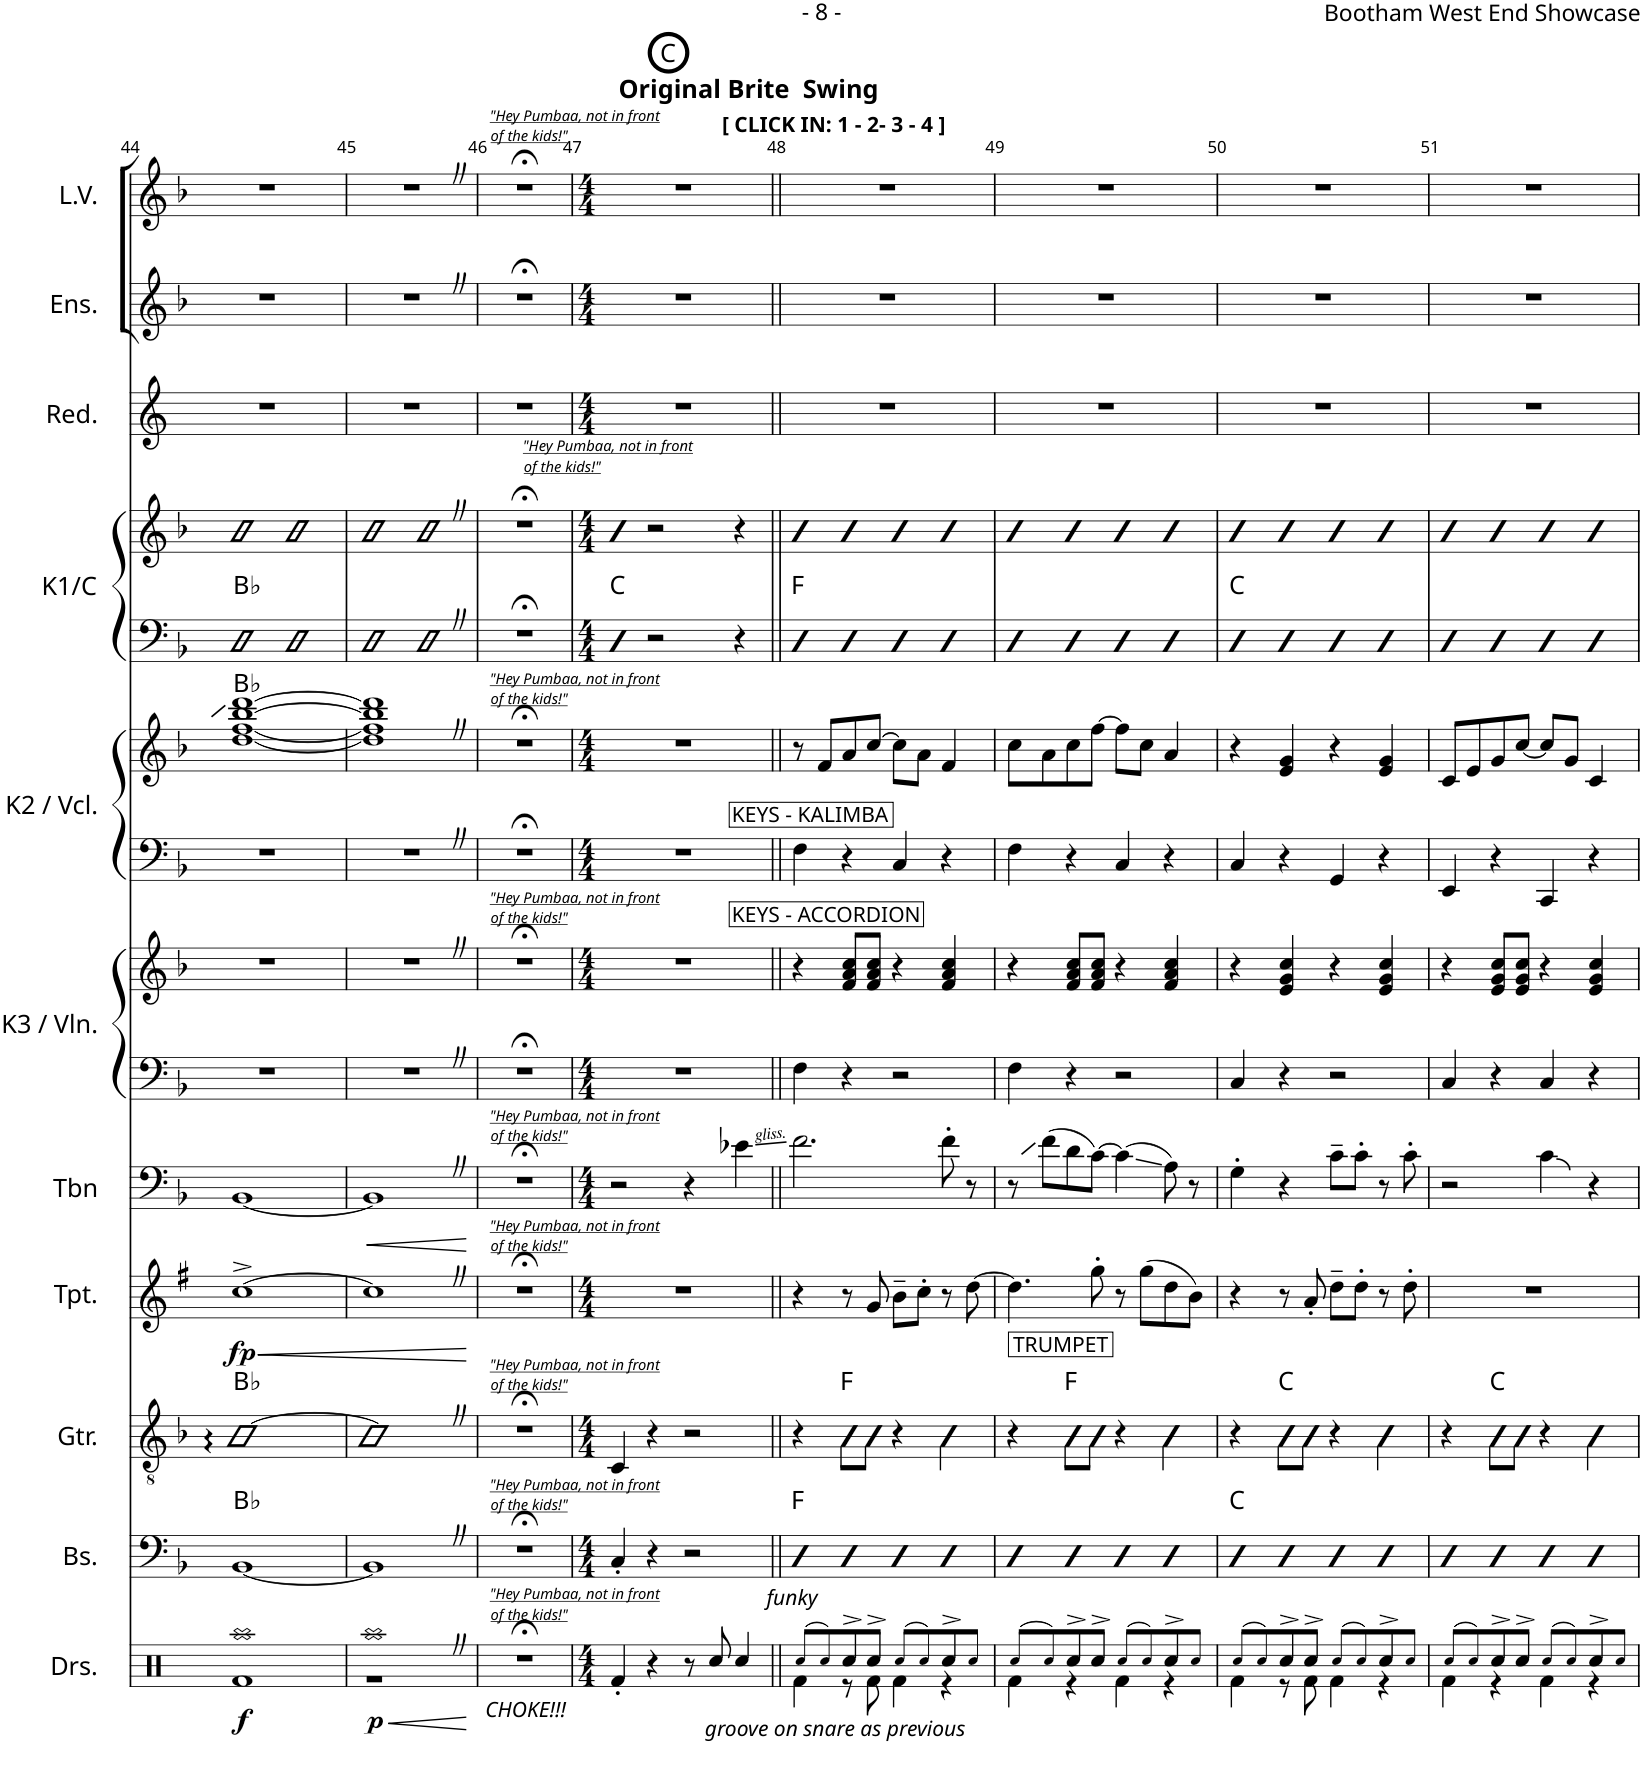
**kern	**dynam	**kern	**harte	**kern	**harte	**kern	**dynam	**kern	**dynam	**kern	**kern	**kern	**kern	**harte	**kern	**kern	**harte	**kern	**kern	**kern
*part11	*part11	*part10	*part10	*part9	*part9	*part8	*part8	*part7	*part7	*part6	*part6	*part5	*part5	*part5	*part4	*part4	*part4	*part3	*part2	*part1
*staff14	*staff14	*staff13	*	*staff12	*	*staff11	*staff11	*staff10	*staff10	*staff9	*staff8	*staff7	*staff6	*	*staff5	*staff4	*	*staff3	*staff2	*staff1
*I"Drums	*	*I"Bass	*	*I"Guitar	*	*I"Trumpet	*	*I"Trombone	*	*I"Keyboard 3 / Violin	*	*I"Keyboard 2 / Cello	*	*	*I"Keys 1 / Cond.	*	*	*I"Reduction	*I"Ensemble	*I"Lead Vocal
*I'Drs.	*	*I'Bs.	*	*I'Gtr.	*	*I'Tpt.	*	*I'Tbn	*	*I'K3 / Vln.	*	*	*	*	*I'K1/C	*	*	*I'Red.	*I'Ens.	*I'L.V.
!!LO:PB:g=z
*clefX	*	*clefF4	*	*clefGv2	*	*clefG2	*	*clefF4	*	*clefF4	*clefG2	*clefF4	*clefG2	*	*clefF4	*clefG2	*	*clefG2	*clefG2	*clefG2
*	*	*ITrd7c12	*	*	*	*ITrd1c2	*	*	*	*	*	*	*	*	*	*	*	*	*	*
*k[]	*	*k[b-]	*	*k[b-]	*	*k[f#]	*	*k[b-]	*	*k[b-]	*k[b-]	*k[b-]	*k[b-]	*	*k[b-]	*k[b-]	*	*k[]	*k[b-]	*k[b-]
*M2/2	*	*M2/2	*	*M2/2	*	*M2/2	*	*M2/2	*	*M2/2	*M2/2	*M2/2	*M2/2	*	*M2/2	*M2/2	*	*M2/2	*M2/2	*M2/2
*met(c|)	*	*met(c|)	*	*met(c|)	*	*met(c|)	*	*met(c|)	*	*met(c|)	*met(c|)	*met(c|)	*met(c|)	*	*met(c|)	*met(c|)	*	*met(c|)	*met(c|)	*met(c|)
=44	=44	=44	=44	=44	=44	=44	=44	=44	=44	=44	=44	=44	=44	=44	=44	=44	=44	=44	=44	=44
*^	*	*	*	*	*	*	*	*	*	*	*	*	*	*	*	*	*	*	*	*
!	!	!LO:DY:b	!	!	!	!	!	!LO:HP:b	!	!	!	!	!	!	!	!	!	!	!	!	!
!	!	!	!	!	!	!	!	!LO:DY:n=1:b	!	!	!	!	!	!	!	!	!	!	!	!	!
1Raa	1Rf	f	[1BB-	Bb:maj	[1B-	Bb:maj	[1cc^	< fp	[1BB-	.	1r	1r	1r	[1dd [1ff [1bb- [1ddd	Bb:maj	2D	2b-	Bb:maj	1r	1r	1r
.	.	.	.	.	.	.	.	.	.	.	.	.	.	.	.	2D	2b-	.	.	.	.
=45	=45	=45	=45	=45	=45	=45	=45	=45	=45	=45	=45	=45	=45	=45	=45	=45	=45	=45	=45	=45	=45
!	!	!LO:HP:b	!	!	!	!	!	!	!	!LO:HP:b	!	!	!	!	!	!	!	!	!	!	!
!	!	!LO:DY:n=1:b	!	!	!	!	!	!	!	!	!	!	!	!	!	!	!	!	!	!	!
1RaaZ	1r	< p	1BB-Z]	.	1B-Z]	.	1ccZ]	.	1BB-Z]	<	1r	1r	1r	1dd]Z 1ff]Z 1bb-]Z 1ddd]Z	.	2D	2b-	.	1r	1r	1r
.	.	.	.	.	.	.	.	.	.	.	.	.	.	.	.	2DZ	2b-Z	.	.	.	.
*v	*v	*	*	*	*	*	*	*	*	*	*	*	*	*	*	*	*	*	*	*	*
.	[	.	.	.	.	.	[	.	[	.	.	.	.	.	.	.	.	.	.	.
=46	=46	=46	=46	=46	=46	=46	=46	=46	=46	=46	=46	=46	=46	=46	=46	=46	=46	=46	=46	=46
!	!	!	!	!	!	!	!	!	!	!	!	!	!	!	!	!	!	!	!	!LO:TX:a:i:t="Hey Pumbaa, not in front
!	!	!	!	!	!	!	!	!	!	!	!	!	!	!	!	!	!	!	!	!LO:TX:a:t=of the kids!"
!	!	!	!	!	!	!	!	!	!	!	!	!	!	!	!	!LO:TX:a:i:t="Hey Pumbaa, not in front	!	!	!	!
!	!	!	!	!	!	!	!	!	!	!	!	!	!	!	!	!LO:TX:a:t=of the kids!"	!	!	!	!
!	!	!	!	!	!	!	!	!	!	!	!	!	!LO:TX:a:i:t="Hey Pumbaa, not in front	!	!	!	!	!	!	!
!	!	!	!	!	!	!	!	!	!	!	!	!	!LO:TX:a:t=of the kids!"	!	!	!	!	!	!	!
!	!	!	!	!	!	!	!	!	!	!	!LO:TX:a:i:t="Hey Pumbaa, not in front	!	!	!	!	!	!	!	!	!
!	!	!	!	!	!	!	!	!	!	!	!LO:TX:a:t=of the kids!"	!	!	!	!	!	!	!	!	!
!	!	!	!	!	!	!	!	!LO:TX:a:i:t="Hey Pumbaa, not in front	!	!	!	!	!	!	!	!	!	!	!	!
!	!	!	!	!	!	!	!	!LO:TX:a:t=of the kids!"	!	!	!	!	!	!	!	!	!	!	!	!
!	!	!	!	!	!	!LO:TX:a:i:t="Hey Pumbaa, not in front	!	!	!	!	!	!	!	!	!	!	!	!	!	!
!	!	!	!	!	!	!LO:TX:a:t=of the kids!"	!	!	!	!	!	!	!	!	!	!	!	!	!	!
!	!	!	!	!LO:TX:a:i:t="Hey Pumbaa, not in front	!	!	!	!	!	!	!	!	!	!	!	!	!	!	!	!
!	!	!	!	!LO:TX:a:t=of the kids!"	!	!	!	!	!	!	!	!	!	!	!	!	!	!	!	!
!	!	!LO:TX:a:i:t="Hey Pumbaa, not in front	!	!	!	!	!	!	!	!	!	!	!	!	!	!	!	!	!	!
!	!	!LO:TX:a:t=of the kids!"	!	!	!	!	!	!	!	!	!	!	!	!	!	!	!	!	!	!
!LO:TX:a:i:t="Hey Pumbaa, not in front	!	!	!	!	!	!	!	!	!	!	!	!	!	!	!	!	!	!	!	!
!LO:TX:a:t=of the kids!"	!	!	!	!	!	!	!	!	!	!	!	!	!	!	!	!	!	!	!	!
!LO:TX:b:i:t=CHOKE!!!	!	!	!	!	!	!	!	!	!	!	!	!	!	!	!	!	!	!	!	!
1r;<	.	1r;<	.	1r;<	.	1r;<	.	1r;<	.	1r;<	1r;<	1r;<	1r;<	.	1r;<	1r;<	.	1r	1r;<	1r;<
=47	=47	=47	=47	=47	=47	=47	=47	=47	=47	=47	=47	=47	=47	=47	=47	=47	=47	=47	=47	=47
!!LO:REH:place=s1:a:cj:enc=circle:fs=12:t=C
*M4/4	*	*M4/4	*	*M4/4	*	*M4/4	*	*M4/4	*	*M4/4	*M4/4	*M4/4	*M4/4	*	*M4/4	*M4/4	*	*M4/4	*M4/4	*M4/4
!	!	!	!	!	!	!	!	!	!	!	!	!	!	!	!	!	!	!	!	!LO:TX:a:B:t=Original Brite  Swing
!	!	!	!	!	!	!	!	!	!	!	!	!	!	!	!	!	!	!	!	!LO:TX:a:B:t=[ CLICK IN&colon; 1 - 2- 3 - 4 ]
4Rf'/	.	4C'/	.	4C/	.	1r	.	2r	.	1r	1r	1r	1r	.	4BB-	4BB-	C:maj	1r	1r	1r
4r	.	4r	.	4r	.	.	.	.	.	.	.	.	.	.	2r	2r	.	.	.	.
8r	.	2r	.	2r	.	.	.	4r	.	.	.	.	.	.	.	.	.	.	.	.
8Rcc/	.	.	.	.	.	.	.	.	.	.	.	.	.	.	.	.	.	.	.	.
4Rcc/	.	.	.	.	.	.	.	4e-X\	.	.	.	.	.	.	4r	4r	.	.	.	.
=48||	=48||	=48||	=48||	=48||	=48||	=48||	=48||	=48||	=48||	=48||	=48||	=48||	=48||	=48||	=48||	=48||	=48||	=48||	=48||	=48||
*^	*	*	*	*	*	*	*	*	*	*	*	*	*	*	*	*	*	*	*	*
!	!	!	!	!	!	!	!	!	!	!	!	!	!LO:TX:a:t=KEYS - KALIMBA	!	!	!	!	!	!	!	!
!	!	!	!	!	!	!	!	!	!	!	!	!LO:TX:a:t=KEYS - ACCORDION	!	!	!	!	!	!	!	!	!
!	!	!	!LO:TX:b:i:t=funky	!	!	!	!	!	!	!	!	!	!	!	!	!	!	!	!	!	!
!LO:TX:b:i:t=groove on snare as previous	!	!	!	!	!	!	!	!	!	!	!	!	!	!	!	!	!	!	!	!	!
(8Rcc!/L	4Rf\	.	4D	F:maj	4r	.	4r	.	2.f\	.	4F\	4r	4F\	8r	.	4D	4b-	F:maj	1r	1r	1r
8Rcc!/)	.	.	.	.	.	.	.	.	.	.	.	.	.	8f/L	.	.	.	.	.	.	.
8Rcc^/	8r	.	4D	.	8B-\L	F:maj	8r	.	.	.	4r	8f/ 8a/ 8cc/L	4r	8a/	.	4D	4b-	.	.	.	.
!	!	!	!	!	!	!	!LO:TX:b:t=TRUMPET	!	!	!	!	!	!	!	!	!	!	!	!	!	!
8Rcc^/J	8Rf\	.	.	.	8B-\J	.	8g/	.	.	.	.	8f/ 8a/ 8cc/J	.	[8cc/J	.	.	.	.	.	.	.
(8Rcc!/L	4Rf\	.	4D	.	4r	.	8b~\L	.	.	.	2r	4r	4C/	8cc\L]	.	4D	4b-	.	.	.	.
8Rcc!/)	.	.	.	.	.	.	8cc'\J	.	.	.	.	.	.	8a\J	.	.	.	.	.	.	.
8Rcc^/	4r	.	4D	.	4B-\	.	8r	.	8f'\	.	.	4f/ 4a/ 4cc/	4r	4f/	.	4D	4b-	.	.	.	.
8Rcc!/J	.	.	.	.	.	.	[8dd\	.	8r	.	.	.	.	.	.	.	.	.	.	.	.
=49	=49	=49	=49	=49	=49	=49	=49	=49	=49	=49	=49	=49	=49	=49	=49	=49	=49	=49	=49	=49	=49
(8Rcc!/L	4Rf\	.	4D	.	4r	.	4.dd\]	.	8r	.	4F\	4r	4F\	8cc\L	.	4D	4b-	.	1r	1r	1r
8Rcc!/)	.	.	.	.	.	.	.	.	(8f\L	.	.	.	.	8a\	.	.	.	.	.	.	.
8Rcc^/	4r	.	4D	.	8B-\L	F:maj	.	.	8d\	.	4r	8f/ 8a/ 8cc/L	4r	8cc\	.	4D	4b-	.	.	.	.
8Rcc^/J	.	.	.	.	8B-\J	.	8gg'\	.	[8c\J)	.	.	8f/ 8a/ 8cc/J	.	[8ff\J	.	.	.	.	.	.	.
(8Rcc!/L	4Rf\	.	4D	.	4r	.	8r	.	(4c\]	.	2r	4r	4C/	8ff\L]	.	4D	4b-	.	.	.	.
8Rcc!/)	.	.	.	.	.	.	(8gg\L	.	.	.	.	.	.	8cc\J	.	.	.	.	.	.	.
8Rcc^/	4r	.	4D	.	4B-\	.	8dd\	.	8A\)	.	.	4f/ 4a/ 4cc/	4r	4a/	.	4D	4b-	.	.	.	.
8Rcc!/J	.	.	.	.	.	.	8b\J)	.	8r	.	.	.	.	.	.	.	.	.	.	.	.
=50	=50	=50	=50	=50	=50	=50	=50	=50	=50	=50	=50	=50	=50	=50	=50	=50	=50	=50	=50	=50	=50
(8Rcc!/L	4Rf\	.	4D	C:maj	4r	.	4r	.	4G'\	.	4C/	4r	4C/	4r	.	4D	4b-	C:maj	1r	1r	1r
8Rcc!/)	.	.	.	.	.	.	.	.	.	.	.	.	.	.	.	.	.	.	.	.	.
8Rcc^/	8r	.	4D	.	8B-\L	C:maj	8r	.	4r	.	4r	4e/ 4g/ 4cc/	4r	4e/ 4g/	.	4D	4b-	.	.	.	.
8Rcc^/J	8Rf\	.	.	.	8B-\J	.	8a'/	.	.	.	.	.	.	.	.	.	.	.	.	.	.
(8Rcc!/L	4Rf\	.	4D	.	4r	.	8dd~\L	.	8c~\L	.	2r	4r	4GG/	4r	.	4D	4b-	.	.	.	.
8Rcc!/)	.	.	.	.	.	.	8dd'\J	.	8c'\J	.	.	.	.	.	.	.	.	.	.	.	.
8Rcc^/	4r	.	4D	.	4B-\	.	8r	.	8r	.	.	4e/ 4g/ 4cc/	4r	4e/ 4g/	.	4D	4b-	.	.	.	.
8Rcc!/J	.	.	.	.	.	.	8dd'\	.	8c'\	.	.	.	.	.	.	.	.	.	.	.	.
=51	=51	=51	=51	=51	=51	=51	=51	=51	=51	=51	=51	=51	=51	=51	=51	=51	=51	=51	=51	=51	=51
(8Rcc!/L	4Rf\	.	4D	.	4r	.	1r	.	2r	.	4C/	4r	4EE/	8c/L	.	4D	4b-	.	1r	1r	1r
8Rcc!/)	.	.	.	.	.	.	.	.	.	.	.	.	.	8e/	.	.	.	.	.	.	.
8Rcc^/	4r	.	4D	.	8B-\L	C:maj	.	.	.	.	4r	8e/ 8g/ 8cc/L	4r	8g/	.	4D	4b-	.	.	.	.
8Rcc^/J	.	.	.	.	8B-\J	.	.	.	.	.	.	8e/ 8g/ 8cc/J	.	[8cc/J	.	.	.	.	.	.	.
(8Rcc!/L	4Rf\	.	4D	.	4r	.	.	.	4c\	.	4C/	4r	4CC/	8cc/L]	.	4D	4b-	.	.	.	.
8Rcc!/)	.	.	.	.	.	.	.	.	.	.	.	.	.	8g/J	.	.	.	.	.	.	.
8Rcc^/	4r	.	4D	.	4B-\	.	.	.	4r	.	4r	4e/ 4g/ 4cc/	4r	4c/	.	4D	4b-	.	.	.	.
8Rcc!/J	.	.	.	.	.	.	.	.	.	.	.	.	.	.	.	.	.	.	.	.	.
*v	*v	*	*	*	*	*	*	*	*	*	*	*	*	*	*	*	*	*	*	*	*
=	=	=	=	=	=	=	=	=	=	=	=	=	=	=	=	=	=	=	=	=
*-	*-	*-	*-	*-	*-	*-	*-	*-	*-	*-	*-	*-	*-	*-	*-	*-	*-	*-	*-	*-
